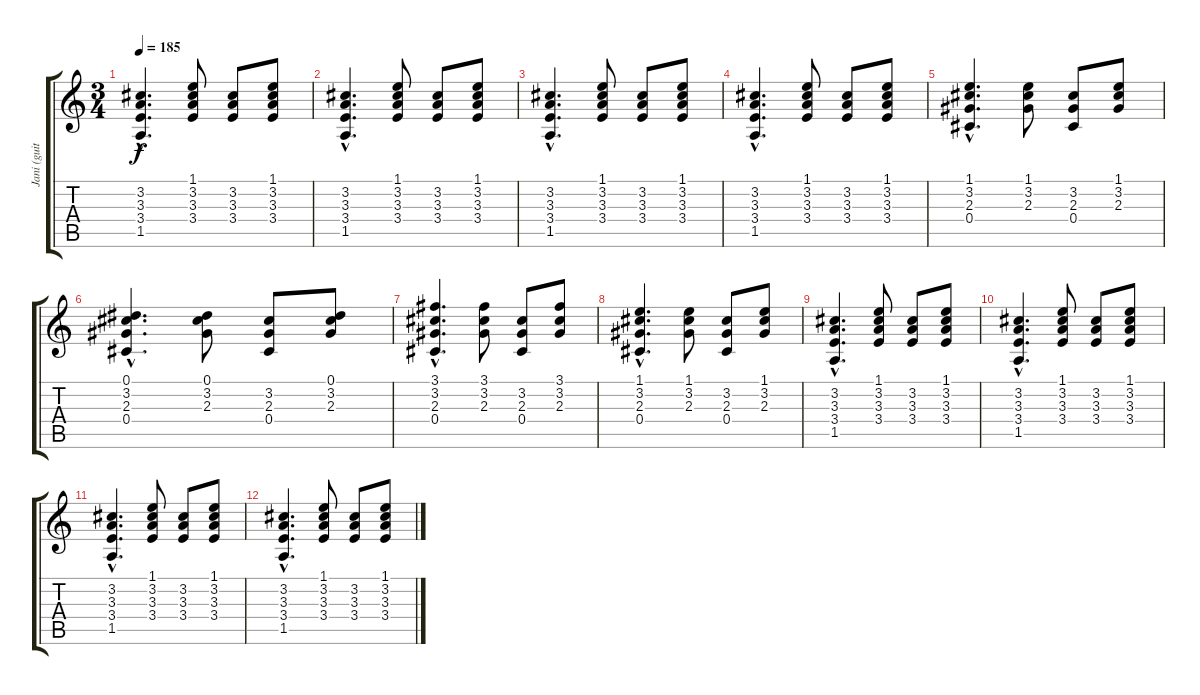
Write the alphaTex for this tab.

\track ("Jani (guitar)" "Jani (guit") {instrument acousticguitarnylon}
\staff {score tabs}
\tuning (Eb4 Bb3 Gb3 Db3 Ab2 Eb2) {hide}
\ts (3 4)
\tempo 185
\clef g2
\ks c
(3.2{hac} 3.3{hac} 3.4{hac} 1.5{hac}).4{d dy f} (1.1 3.2 3.3 3.4).8 (3.2 3.3 3.4).8 (1.1 3.2 3.3 3.4).8 |
(3.2{hac} 3.3{hac} 3.4{hac} 1.5{hac}).4{d} (1.1 3.2 3.3 3.4).8 (3.2 3.3 3.4).8 (1.1 3.2 3.3 3.4).8 |
(3.2{hac} 3.3{hac} 3.4{hac} 1.5{hac}).4{d} (1.1 3.2 3.3 3.4).8 (3.2 3.3 3.4).8 (1.1 3.2 3.3 3.4).8 |
(3.2{hac} 3.3{hac} 3.4{hac} 1.5{hac}).4{d} (1.1 3.2 3.3 3.4).8 (3.2 3.3 3.4).8 (1.1 3.2 3.3 3.4).8 |
(1.1{hac} 3.2{hac} 2.3{hac} 0.4{hac}).4{d} (1.1 3.2 2.3).8 (3.2 2.3 0.4).8 (1.1 3.2 2.3).8 |
(0.1{hac} 3.2{hac} 2.3{hac} 0.4{hac}).4{d} (0.1 3.2 2.3).8 (3.2 2.3 0.4).8 (0.1 3.2 2.3).8 |
(3.1{hac} 3.2{hac} 2.3{hac} 0.4{hac}).4{d} (3.1 3.2 2.3).8 (3.2 2.3 0.4).8 (3.1 3.2 2.3).8 |
(1.1{hac} 3.2{hac} 2.3{hac} 0.4{hac}).4{d} (1.1 3.2 2.3).8 (3.2 2.3 0.4).8 (1.1 3.2 2.3).8 |
(3.2{hac} 3.3{hac} 3.4{hac} 1.5{hac}).4{d} (1.1 3.2 3.3 3.4).8 (3.2 3.3 3.4).8 (1.1 3.2 3.3 3.4).8 |
(3.2{hac} 3.3{hac} 3.4{hac} 1.5{hac}).4{d} (1.1 3.2 3.3 3.4).8 (3.2 3.3 3.4).8 (1.1 3.2 3.3 3.4).8 |
(3.2{hac} 3.3{hac} 3.4{hac} 1.5{hac}).4{d} (1.1 3.2 3.3 3.4).8 (3.2 3.3 3.4).8 (1.1 3.2 3.3 3.4).8 |
(3.2{hac} 3.3{hac} 3.4{hac} 1.5{hac}).4{d} (1.1 3.2 3.3 3.4).8 (3.2 3.3 3.4).8 (1.1 3.2 3.3 3.4).8
